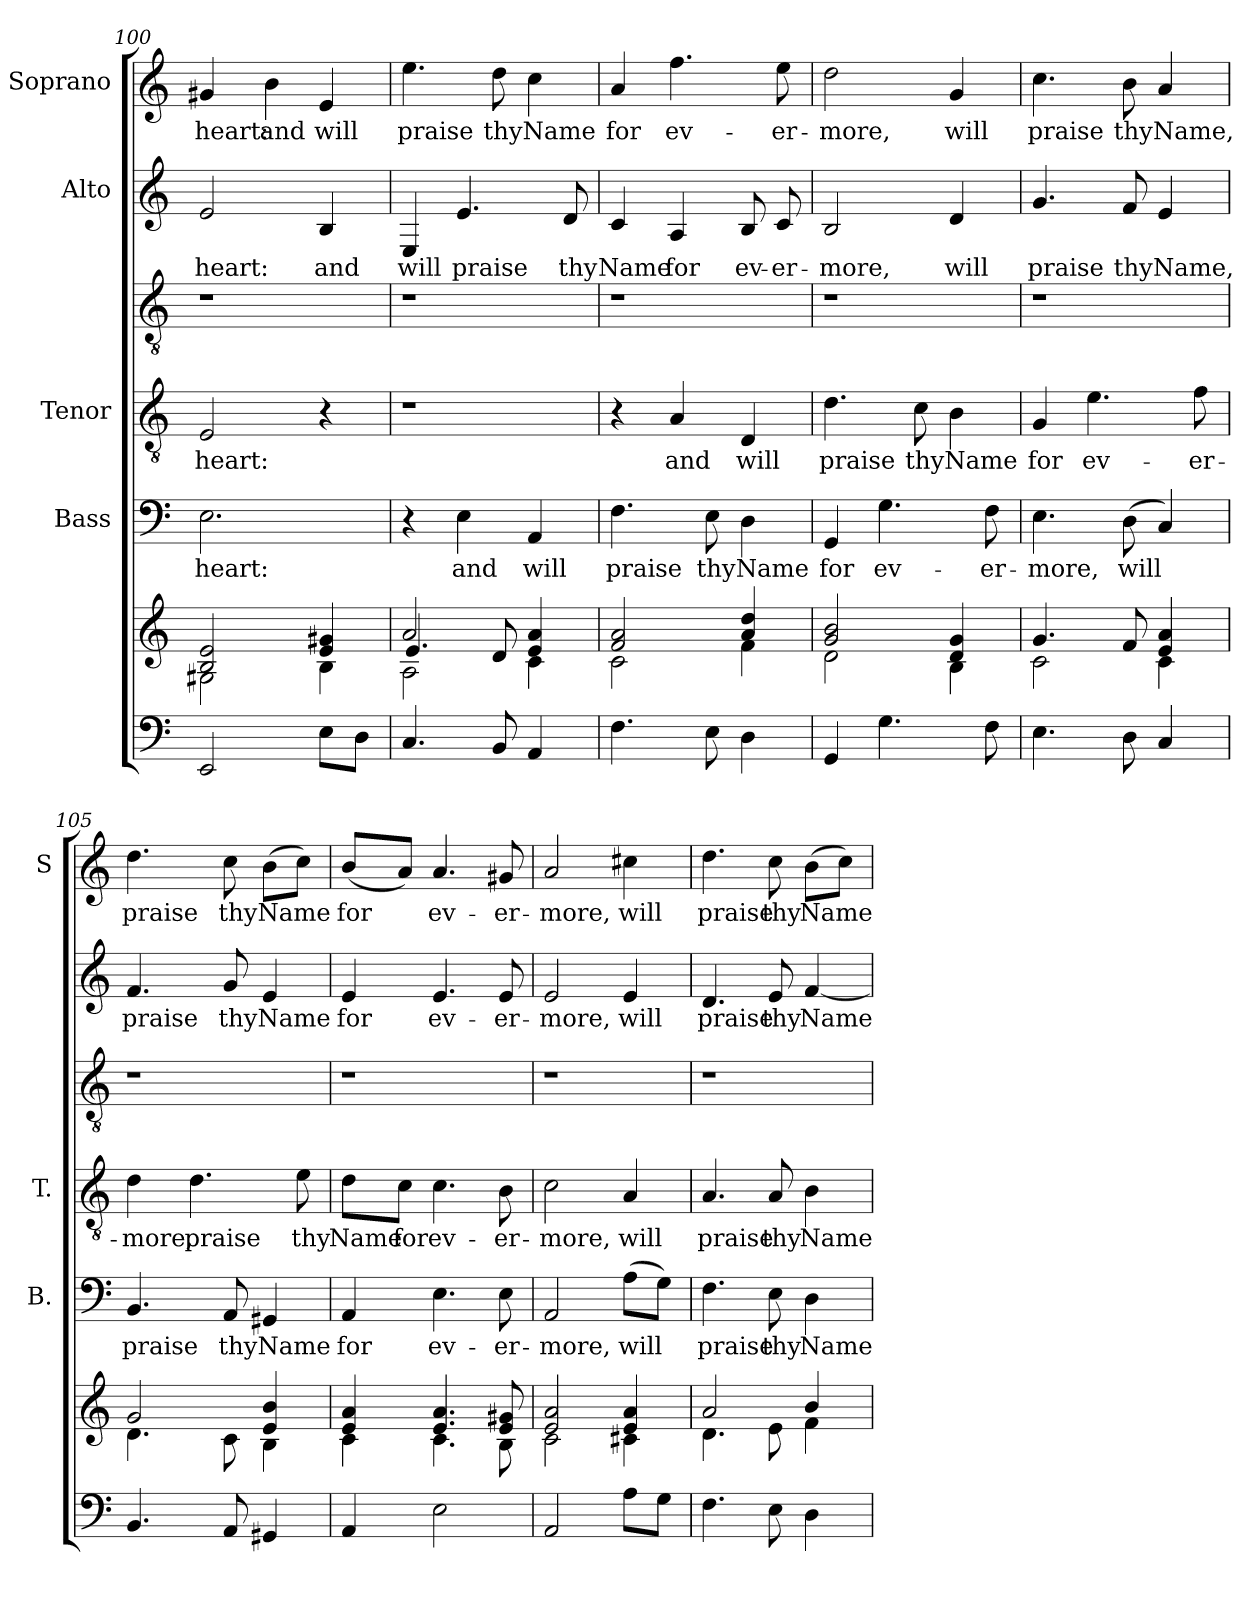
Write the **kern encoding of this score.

**kern	**kern	**kern	**text	**kern	**text	**kern	**kern	**text	**kern	**text
*part5	*part5	*part4	*part4	*part3	*part3	*part3	*part2	*part2	*part1	*part1
*staff7	*staff6	*staff5	*staff5	*staff4	*staff4	*staff3	*staff2	*staff2	*staff1	*staff1
*	*	*I"Bass	*	*I"Tenor	*	*	*I"Alto	*	*I"Soprano	*
*	*	*I'B.	*	*I'T.	*	*	*	*	*I'S	*
*clefF4	*clefG2	*clefF4	*	*clefGv2	*	*clefGv2	*clefG2	*	*clefG2	*
*	*	*	*	*ITrd7c12	*	*ITrd7c12	*	*	*	*
*k[]	*k[]	*k[]	*	*k[]	*	*k[]	*k[]	*	*k[]	*
*C:	*C:	*C:	*	*C:	*	*C:	*C:	*	*C:	*
=100	=100	=100	=100	=100	=100	=100	=100	=100	=100	=100
*	*^	*	*	*	*	*	*	*	*	*
!	!	!	!	!LO:LY:b	!	!LO:LY:b	!LO:N:vis=1	!	!LO:LY:b	!	!LO:LY:b
2EE/	2B/ 2e/	2G#X\	2.E\	heart:	2EE/	heart:	2.r	2e/	heart:	4g#X/	heart:
!	!	!	!	!	!	!	!	!	!	!	!LO:LY:b
.	.	.	.	.	.	.	.	.	.	4b\	and
!	!	!	!	!	!	!	!	!	!LO:LY:b	!	!LO:LY:b
8E\L	4e/ 4g#X/	4B\	.	.	4r	.	.	4B/	and	4e/	will
8D\J	.	.	.	.	.	.	.	.	.	.	.
=101	=101	=101	=101	=101	=101	=101	=101	=101	=101	=101	=101
*	*	*^	*	*	*	*	*	*	*	*	*
!	!	!	!	!	!	!LO:N:vis=1	!	!LO:N:vis=1	!	!LO:LY:b	!	!LO:LY:b
4.C/	2a/	2A\	4.e/	4r	.	2.r	.	2.r	4E/	will	4.ee\	praise
!	!	!	!	!	!LO:LY:b	!	!	!	!	!LO:LY:b	!	!
.	.	.	.	4E\	and	.	.	.	4.e/	praise	.	.
!	!	!	!	!	!	!	!	!	!	!	!	!LO:LY:b
8BB/	.	.	8d/	.	.	.	.	.	.	.	8dd\	thy
!	!	!	!	!	!LO:LY:b	!	!	!	!	!	!	!LO:LY:b
4AA/	4e/ 4a/	4c\	4ryy	4AA/	will	.	.	.	.	.	4cc\	Name
!	!	!	!	!	!	!	!	!	!	!LO:LY:b	!	!
.	.	.	.	.	.	.	.	.	8d/	thy	.	.
*	*	*v	*v	*	*	*	*	*	*	*	*	*
=102	=102	=102	=102	=102	=102	=102	=102	=102	=102	=102	=102
!	!	!	!	!LO:LY:b	!	!	!LO:N:vis=1	!	!LO:LY:b	!	!LO:LY:b
4.F\	2f/ 2a/	2c\	4.F\	praise	4r	.	2.r	4c/	Name	4a/	for
!	!	!	!	!	!	!LO:LY:b	!	!	!LO:LY:b	!	!LO:LY:b
.	.	.	.	.	4AA/	and	.	4A/	for	4.ff\	ev-
!	!	!	!	!LO:LY:b	!	!	!	!	!	!	!
8E\	.	.	8E\	thy	.	.	.	.	.	.	.
!	!	!	!	!LO:LY:b	!	!LO:LY:b	!	!	!LO:LY:b	!	!
4D\	4a/ 4dd/	4f\	4D\	Name	4DD/	will	.	8B/	ev-	.	.
!	!	!	!	!	!	!	!	!	!LO:LY:b	!	!LO:LY:b
.	.	.	.	.	.	.	.	8c/	-er-	8ee\	-er-
=103	=103	=103	=103	=103	=103	=103	=103	=103	=103	=103	=103
!	!	!	!	!LO:LY:b	!	!LO:LY:b	!LO:N:vis=1	!	!LO:LY:b	!	!LO:LY:b
4GG/	2g/ 2b/	2d\	4GG/	for	4.D\	praise	2.r	2B/	-more,	2dd\	-more,
!	!	!	!	!LO:LY:b	!	!	!	!	!	!	!
4.G\	.	.	4.G\	ev-	.	.	.	.	.	.	.
!	!	!	!	!	!	!LO:LY:b	!	!	!	!	!
.	.	.	.	.	8C\	thy	.	.	.	.	.
!	!	!	!	!	!	!LO:LY:b	!	!	!LO:LY:b	!	!LO:LY:b
.	4d/ 4g/	4B\	.	.	4BB\	Name	.	4d/	will	4g/	will
!	!	!	!	!LO:LY:b	!	!	!	!	!	!	!
8F\	.	.	8F\	-er-	.	.	.	.	.	.	.
=104	=104	=104	=104	=104	=104	=104	=104	=104	=104	=104	=104
*	*	*^	*	*	*	*	*	*	*	*	*
!	!	!	!	!	!LO:LY:b	!	!LO:LY:b	!LO:N:vis=1	!	!LO:LY:b	!	!LO:LY:b
4.E\	4.g/	2c\	2ryy	4.E\	-more,	4GG/	for	2.r	4.g/	praise	4.cc\	praise
!	!	!	!	!	!	!	!LO:LY:b	!	!	!	!	!
.	.	.	.	.	.	4.E\	ev-	.	.	.	.	.
!	!	!	!	!	!LO:LY:b	!	!	!	!	!LO:LY:b	!	!LO:LY:b
8D\	8f/	.	.	(>8D\	will	.	.	.	8f/	thy	8b\	thy
!	!	!	!	!	!	!	!	!	!	!LO:LY:b	!	!LO:LY:b
4C/	4e/ 4a/	4c\	4ryy	4C/)	.	.	.	.	4e/	Name,	4a/	Name,
!	!	!	!	!	!	!	!LO:LY:b	!	!	!	!	!
.	.	.	.	.	.	8F\	-er-	.	.	.	.	.
*	*	*v	*v	*	*	*	*	*	*	*	*	*
!!LO:LB:g=z
=105	=105	=105	=105	=105	=105	=105	=105	=105	=105	=105	=105
!	!	!	!	!LO:LY:b	!	!LO:LY:b	!LO:N:vis=1	!	!LO:LY:b	!	!LO:LY:b
4.BB/	2g/	4.d\	4.BB/	praise	4D\	-more,	2.r	4.f/	praise	4.dd\	praise
!	!	!	!	!	!	!LO:LY:b	!	!	!	!	!
.	.	.	.	.	4.D\	praise	.	.	.	.	.
!	!	!	!	!LO:LY:b	!	!	!	!	!LO:LY:b	!	!LO:LY:b
8AA/	.	8c\	8AA/	thy	.	.	.	8g/	thy	8cc\	thy
!	!	!	!	!LO:LY:b	!	!	!	!	!LO:LY:b	!	!LO:LY:b
4GG#X/	4e/ 4b/	4B\	4GG#X/	Name	.	.	.	4e/	Name	(>8b\L	Name
!	!	!	!	!	!	!LO:LY:b	!	!	!	!	!
.	.	.	.	.	8E\	thy	.	.	.	8cc\J)	.
=106	=106	=106	=106	=106	=106	=106	=106	=106	=106	=106	=106
!	!	!	!	!LO:LY:b	!	!LO:LY:b	!LO:N:vis=1	!	!LO:LY:b	!	!LO:LY:b
4AA/	4e/ 4a/	4c\	4AA/	for	8D\L	Name	2.r	4e/	for	(<8b/L	for
!	!	!	!	!	!	!LO:LY:b	!	!	!	!	!
.	.	.	.	.	8C\J	for	.	.	.	8a/J)	.
!	!	!	!	!LO:LY:b	!	!LO:LY:b	!	!	!LO:LY:b	!	!LO:LY:b
2E\	4.e/ 4.a/	4.c\	4.E\	ev-	4.C\	ev-	.	4.e/	ev-	4.a/	ev-
!	!	!	!	!LO:LY:b	!	!LO:LY:b	!	!	!LO:LY:b	!	!LO:LY:b
.	8e/ 8g#X/	8B\	8E\	-er-	8BB\	-er-	.	8e/	-er-	8g#X/	-er-
=107	=107	=107	=107	=107	=107	=107	=107	=107	=107	=107	=107
!	!	!	!	!LO:LY:b	!	!LO:LY:b	!LO:N:vis=1	!	!LO:LY:b	!	!LO:LY:b
2AA/	2e/ 2a/	2c\	2AA/	-more,	2C\	-more,	2.r	2e/	-more,	2a/	-more,
!	!	!	!	!LO:LY:b	!	!LO:LY:b	!	!	!LO:LY:b	!	!LO:LY:b
8A\L	4e/ 4a/	4c#X\	(>8A\L	will	4AA/	will	.	4e/	will	4cc#X\	will
8G\J	.	.	8G\J)	.	.	.	.	.	.	.	.
=108	=108	=108	=108	=108	=108	=108	=108	=108	=108	=108	=108
!	!	!	!	!LO:LY:b	!	!LO:LY:b	!LO:N:vis=1	!	!LO:LY:b	!	!LO:LY:b
4.F\	2a/	4.d\	4.F\	praise	4.AA/	praise	2.r	4.d/	praise	4.dd\	praise
!	!	!	!	!LO:LY:b	!	!LO:LY:b	!	!	!LO:LY:b	!	!LO:LY:b
8E\	.	8e\	8E\	thy	8AA/	thy	.	8e/	thy	8cc\	thy
!	!	!	!	!LO:LY:b	!	!LO:LY:b	!	!	!LO:LY:b	!	!LO:LY:b
4D\	4b/	4f\	4D\	Name	4BB\	Name	.	[<4f/	Name	(>8b\L	Name
.	.	.	.	.	.	.	.	.	.	8cc\J)	.
*	*v	*v	*	*	*	*	*	*	*	*	*
=	=	=	=	=	=	=	=	=	=	=
*-	*-	*-	*-	*-	*-	*-	*-	*-	*-	*-
